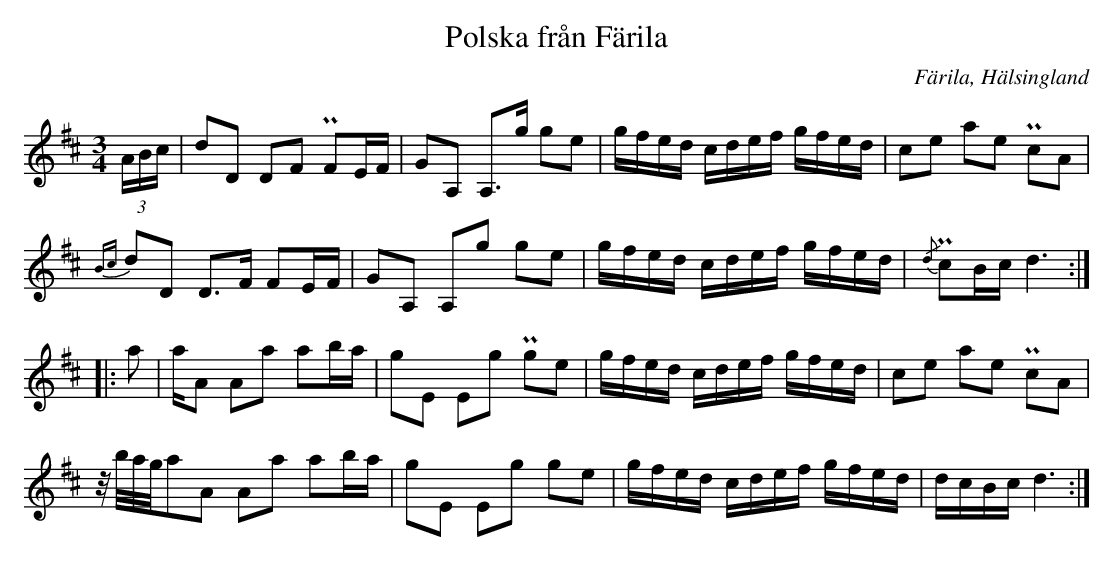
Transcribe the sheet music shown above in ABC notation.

X:1
T:Polska från Färila
O:Färila, Hälsingland
M:3/4
L:1/16
U:t=turn
K:D
(3ABc | d2D2 D2F2 PF2EF | G2A,2 A,2>g2 g2e2 | gfed cdef gfed | c2e2 a2e2 Pc2A2 |
{Bc}d2D2 D2>F2 F2EF | G2A,2 A,2g2 g2e2 | gfed cdef gfed | {/d}Pc2Bc d6 ::
a2 | aA2 A2a2 a2ba | g2E2 E2g2 Pg2e2 | gfed cdef gfed | c2e2 a2e2 Pc2A2 |
z/b/a/g/a2A2 A2a2 a2ba | g2E2 E2g2 g2e2 | gfed cdef gfed | dcBc d6 :|
